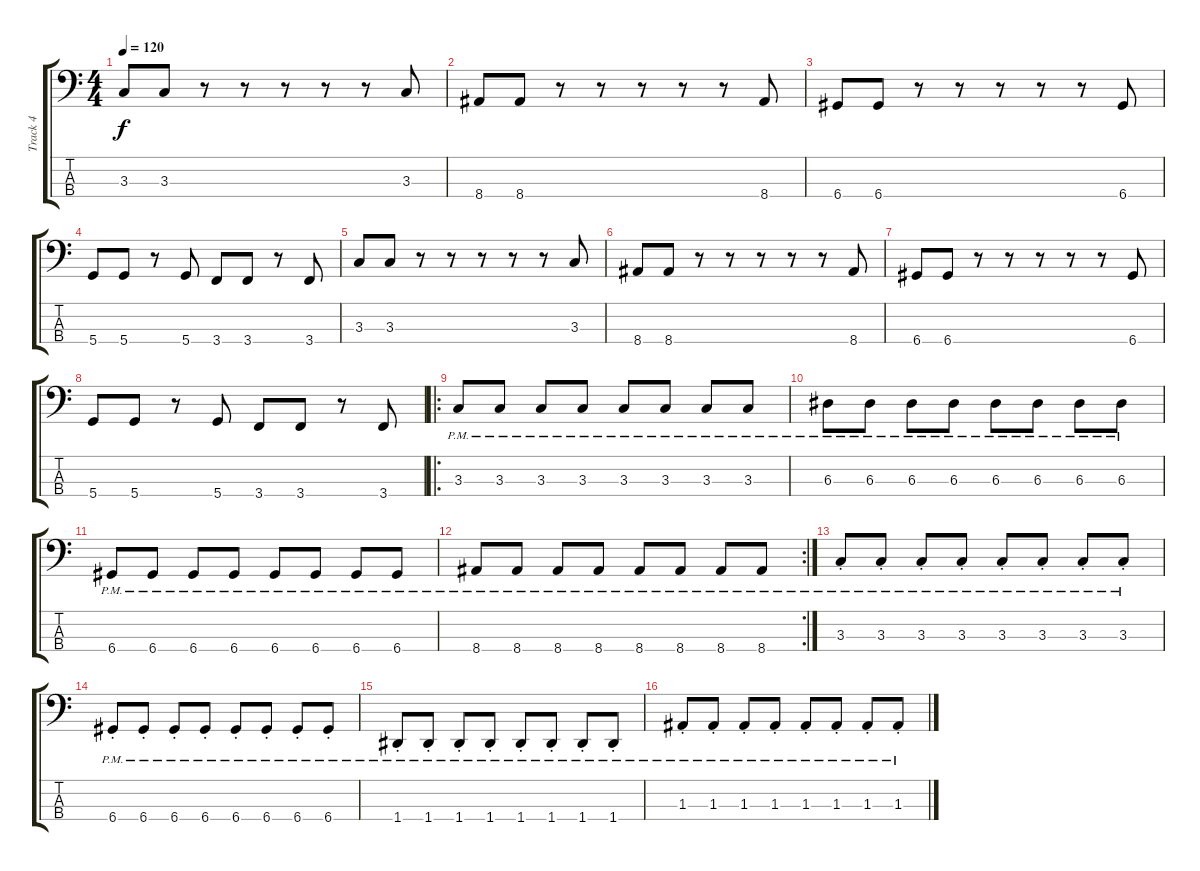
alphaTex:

\track ("Track 4" "Track 4") {instrument electricbassfinger}
\staff {score tabs}
\tuning (G2 D2 A1 D1) {hide}
\ts (4 4)
\tempo 120
\clef f4
\ks c
3.3.8{dy f} 3.3.8 r.8 r.8 r.8 r.8 r.8 3.3.8 |
8.4.8 8.4.8 r.8 r.8 r.8 r.8 r.8 8.4.8 |
6.4.8 6.4.8 r.8 r.8 r.8 r.8 r.8 6.4.8 |
5.4.8 5.4.8 r.8 5.4.8 3.4.8 3.4.8 r.8 3.4.8 |
3.3.8 3.3.8 r.8 r.8 r.8 r.8 r.8 3.3.8 |
8.4.8 8.4.8 r.8 r.8 r.8 r.8 r.8 8.4.8 |
6.4.8 6.4.8 r.8 r.8 r.8 r.8 r.8 6.4.8 |
5.4.8 5.4.8 r.8 5.4.8 3.4.8 3.4.8 r.8 3.4.8 |
\ro
3.3{pm}.8 3.3{pm}.8 3.3{pm}.8 3.3{pm}.8 3.3{pm}.8 3.3{pm}.8 3.3{pm}.8 3.3{pm}.8 |
6.3{pm}.8 6.3{pm}.8 6.3{pm}.8 6.3{pm}.8 6.3{pm}.8 6.3{pm}.8 6.3{pm}.8 6.3{pm}.8 |
6.4{pm}.8 6.4{pm}.8 6.4{pm}.8 6.4{pm}.8 6.4{pm}.8 6.4{pm}.8 6.4{pm}.8 6.4{pm}.8 |
\rc 2
8.4{pm}.8 8.4{pm}.8 8.4{pm}.8 8.4{pm}.8 8.4{pm}.8 8.4{pm}.8 8.4{pm}.8 8.4{pm}.8 |
3.3{pm st}.8 3.3{pm st}.8 3.3{pm st}.8 3.3{pm st}.8 3.3{pm st}.8 3.3{pm st}.8 3.3{pm st}.8 3.3{pm st}.8 |
6.4{pm st}.8 6.4{pm st}.8 6.4{pm st}.8 6.4{pm st}.8 6.4{pm st}.8 6.4{pm st}.8 6.4{pm st}.8 6.4{pm st}.8 |
1.4{pm st}.8 1.4{pm st}.8 1.4{pm st}.8 1.4{pm st}.8 1.4{pm st}.8 1.4{pm st}.8 1.4{pm st}.8 1.4{pm st}.8 |
1.3{pm st}.8 1.3{pm st}.8 1.3{pm st}.8 1.3{pm st}.8 1.3{pm st}.8 1.3{pm st}.8 1.3{pm st}.8 1.3{pm st}.8
